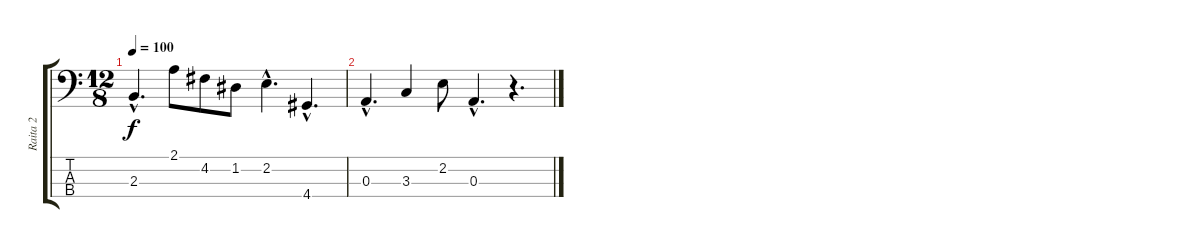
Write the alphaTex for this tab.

\track ("Raita 2" "Raita 2") {instrument electricbassfinger}
\staff {score tabs}
\tuning (G2 D2 A1 E1) {hide}
\ts (12 8)
\tempo 100
\clef f4
\ks c
2.3{hac}.4{d dy f} 2.1.8 4.2.8 1.2.8 2.2{hac}.4{d} 4.4{hac}.4{d} |
0.3{hac}.4{d} 3.3.4 2.2.8 0.3{hac}.4{d} r.4{d}
